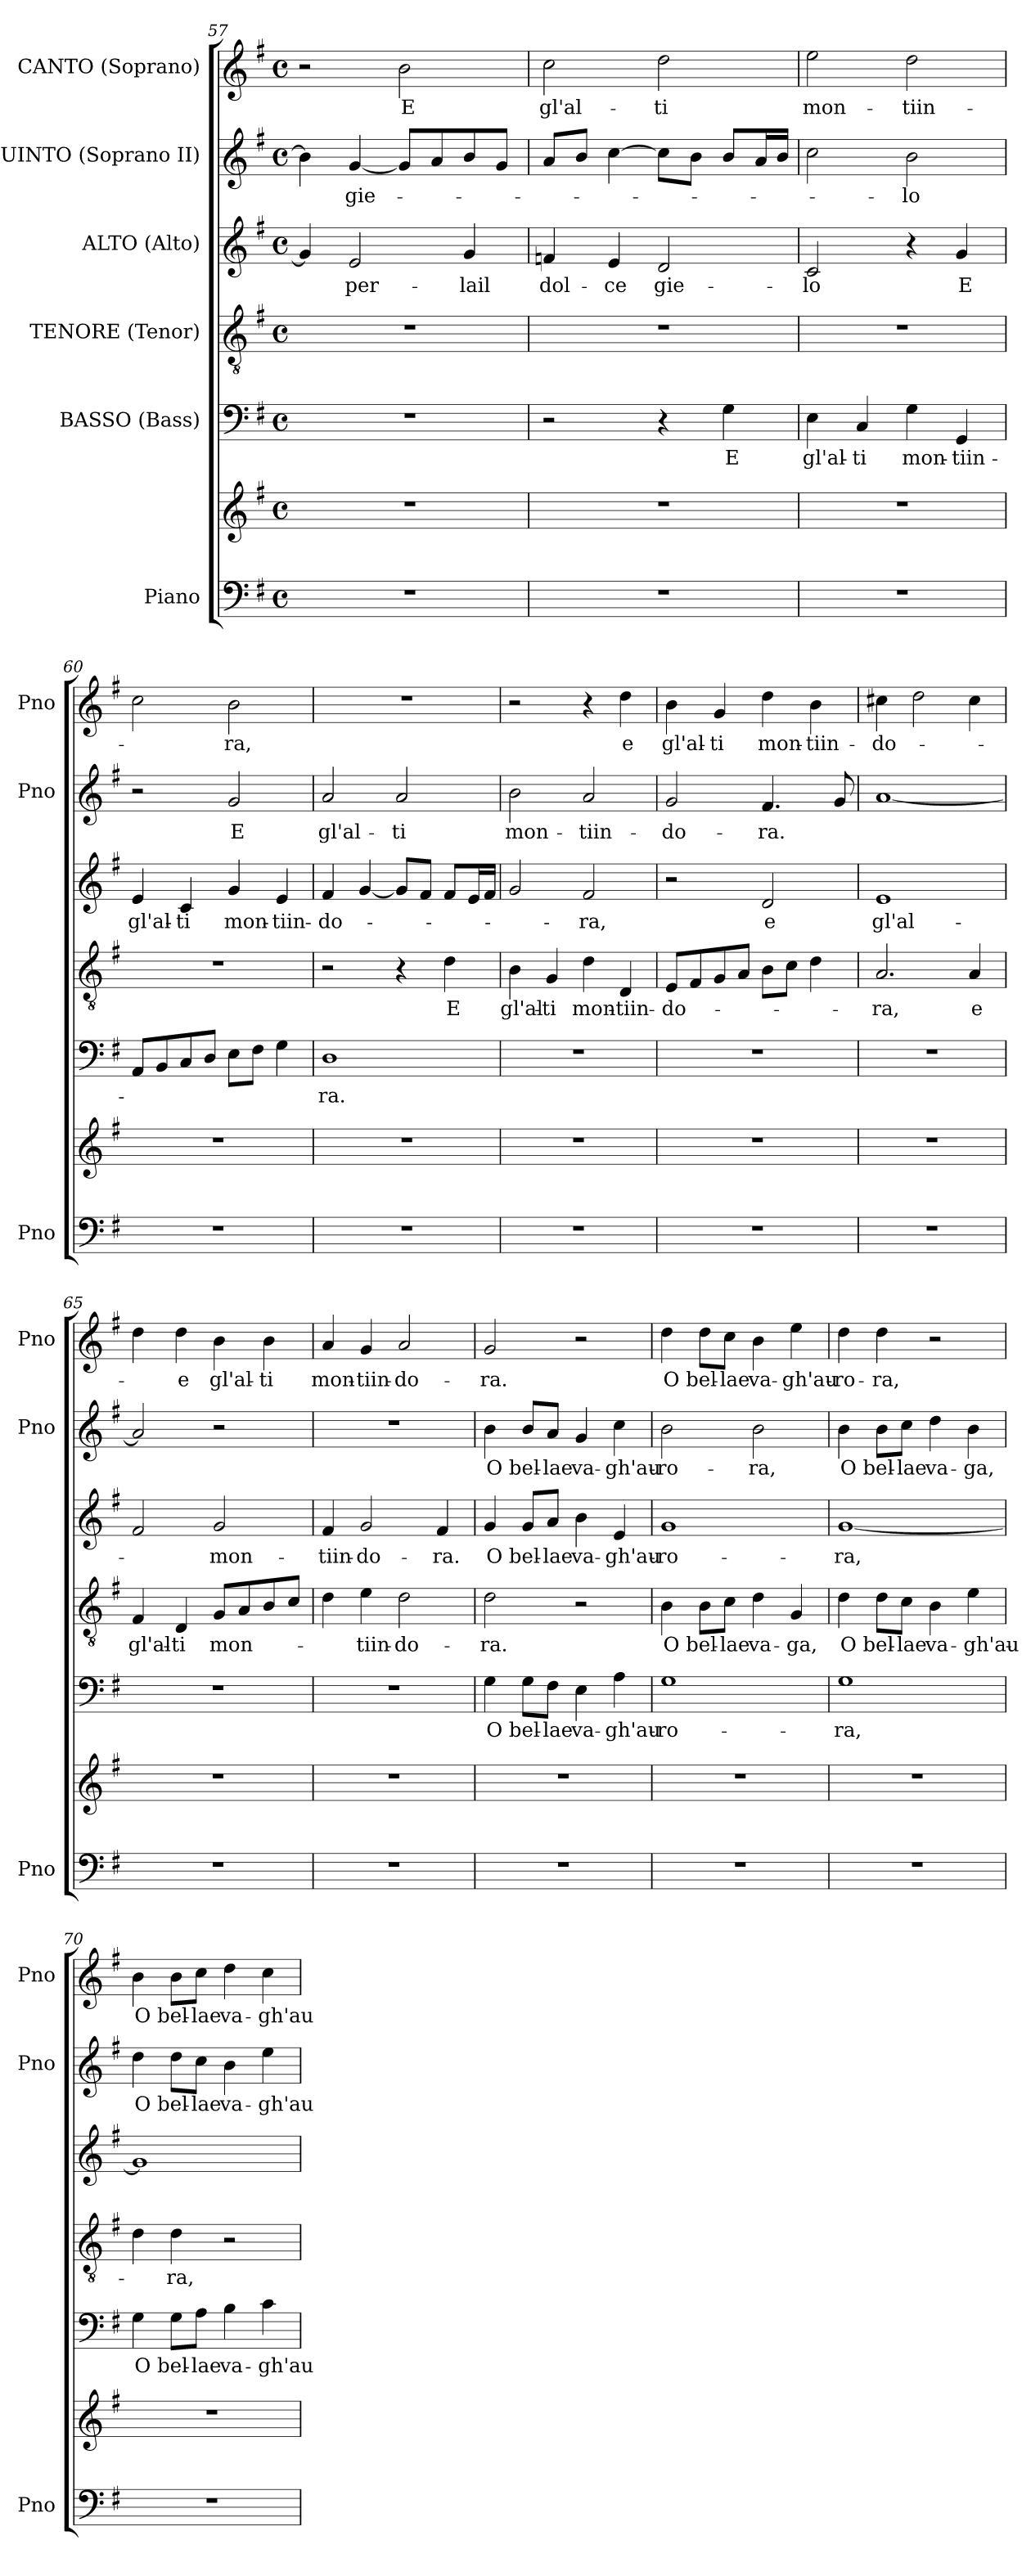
**kern	**kern	**kern	**text	**kern	**text	**kern	**text	**kern	**text	**kern	**text
*part6	*part6	*part5	*part5	*part4	*part4	*part3	*part3	*part2	*part2	*part1	*part1
*staff7	*staff6	*staff5	*staff5	*staff4	*staff4	*staff3	*staff3	*staff2	*staff2	*staff1	*staff1
*I"Piano	*	*I"BASSO (Bass)	*	*I"TENORE (Tenor)	*	*I"ALTO (Alto)	*	*I"QUINTO (Soprano II)	*	*I"CANTO (Soprano)	*
*I'Pno	*	*	*	*	*	*	*	*I'Pno	*	*I'Pno	*
*clefF4	*clefG2	*clefF4	*	*clefGv2	*	*clefG2	*	*clefG2	*	*clefG2	*
*k[f#]	*k[f#]	*k[f#]	*	*k[f#]	*	*k[f#]	*	*k[f#]	*	*k[f#]	*
*G:	*G:	*G:	*	*G:	*	*G:	*	*G:	*	*G:	*
*M4/4	*M4/4	*M4/4	*	*M4/4	*	*M4/4	*	*M4/4	*	*M4/4	*
*met(c)	*met(c)	*met(c)	*	*met(c)	*	*met(c)	*	*met(c)	*	*met(c)	*
=57	=57	=57	=57	=57	=57	=57	=57	=57	=57	=57	=57
1r	1r	1r	.	1r	.	4g/]	.	4b\]	.	2r	.
.	.	.	.	.	.	2e/	-per-	[4g/	gie-	.	.
.	.	.	.	.	.	.	.	8g/L]	.	2b\	E
.	.	.	.	.	.	.	.	8a/	.	.	.
.	.	.	.	.	.	4g/	-lail	8b/	.	.	.
.	.	.	.	.	.	.	.	8g/J	.	.	.
=58	=58	=58	=58	=58	=58	=58	=58	=58	=58	=58	=58
1r	1r	2r	.	1r	.	4fn/	dol-	8a/L	.	2cc\	gl'al-
.	.	.	.	.	.	.	.	8b/J	.	.	.
.	.	.	.	.	.	4e/	-ce	[4cc\	.	.	.
.	.	4r	.	.	.	2d/	gie-	8cc\L]	.	2dd\	-ti
.	.	.	.	.	.	.	.	8b\J	.	.	.
.	.	4G\	E	.	.	.	.	8b/L	.	.	.
.	.	.	.	.	.	.	.	16a/L	.	.	.
.	.	.	.	.	.	.	.	16b/JJ	.	.	.
=59	=59	=59	=59	=59	=59	=59	=59	=59	=59	=59	=59
1r	1r	4E\	gl'al-	1r	.	2c/	-lo	2cc\	.	2ee\	mon-
.	.	4C/	-ti	.	.	.	.	.	.	.	.
.	.	4G\	mon-	.	.	4r	.	2b\	-lo	2dd\	-tiin-
.	.	4GG/	-tiin-	.	.	4g/	E	.	.	.	.
!!LO:PB:g=z
=60	=60	=60	=60	=60	=60	=60	=60	=60	=60	=60	=60
1r	1r	8AA/L	-­	1r	.	4e/	gl'al-	2r	.	2cc\	-­
.	.	8BB/	.	.	.	.	.	.	.	.	.
.	.	8C/	.	.	.	4c/	-ti	.	.	.	.
.	.	8D/J	.	.	.	.	.	.	.	.	.
.	.	8E\L	.	.	.	4g/	mon-	2g/	E	2b\	ra,
.	.	8F#\J	.	.	.	.	.	.	.	.	.
.	.	4G\	.	.	.	4e/	-tiin-	.	.	.	.
=61	=61	=61	=61	=61	=61	=61	=61	=61	=61	=61	=61
1r	1r	1D	ra.	2r	.	4f#/	-do-	2a/	gl'al-	1r	.
.	.	.	.	.	.	[4g/	.	.	.	.	.
.	.	.	.	4r	.	8g/L]	.	2a/	-ti	.	.
.	.	.	.	.	.	8f#/J	.	.	.	.	.
.	.	.	.	4d\	E	8f#/L	.	.	.	.	.
.	.	.	.	.	.	16e/L	.	.	.	.	.
.	.	.	.	.	.	16f#/JJ	.	.	.	.	.
=62	=62	=62	=62	=62	=62	=62	=62	=62	=62	=62	=62
1r	1r	1r	.	4B\	gl'al-	2g/	.	2b\	mon-	2r	.
.	.	.	.	4G/	-ti	.	.	.	.	.	.
.	.	.	.	4d\	mon-	2f#/	-ra,	2a/	-tiin-	4r	.
.	.	.	.	4D/	-tiin-	.	.	.	.	4dd\	e
=63	=63	=63	=63	=63	=63	=63	=63	=63	=63	=63	=63
1r	1r	1r	.	8E/L	-do-	2r	.	2g/	-do-	4b\	gl'al-
.	.	.	.	8F#/	.	.	.	.	.	.	.
.	.	.	.	8G/	.	.	.	.	.	4g/	-ti
.	.	.	.	8A/J	.	.	.	.	.	.	.
.	.	.	.	8B\L	.	2d/	e	4.f#/	-ra.	4dd\	mon-
.	.	.	.	8c\J	.	.	.	.	.	.	.
.	.	.	.	4d\	.	.	.	.	.	4b\	-tiin-
.	.	.	.	.	.	.	.	8g/	.	.	.
=64	=64	=64	=64	=64	=64	=64	=64	=64	=64	=64	=64
1r	1r	1r	.	2.A/	-ra,	1e	gl'al-	[1a	.	4cc#X\	-do-
.	.	.	.	.	.	.	.	.	.	2dd\	.
.	.	.	.	4A/	e	.	.	.	.	4cc#\	.
!!LO:LB:g=z
=65	=65	=65	=65	=65	=65	=65	=65	=65	=65	=65	=65
1r	1r	1r	.	4F#/	gl'al-	2f#/	­	2a/]	.	4dd\	­
.	.	.	.	4D/	-ti	.	.	.	.	4dd\	e
.	.	.	.	8G/L	mon-	2g/	mon-	2r	.	4b\	gl'al-
.	.	.	.	8A/	.	.	.	.	.	.	.
.	.	.	.	8B/	.	.	.	.	.	4b\	-ti
.	.	.	.	8c/J	.	.	.	.	.	.	.
=66	=66	=66	=66	=66	=66	=66	=66	=66	=66	=66	=66
1r	1r	1r	.	4d\	.	4f#/	-tiin-	1r	.	4a/	mon-
.	.	.	.	4e\	-tiin-	2g/	-do-	.	.	4g/	-tiin-
.	.	.	.	2d\	-do-	.	.	.	.	2a/	-do-
.	.	.	.	.	.	4f#/	-ra.	.	.	.	.
=67	=67	=67	=67	=67	=67	=67	=67	=67	=67	=67	=67
1r	1r	4G\	O	2d\	-ra.	4g/	O	4b\	O	2g/	-ra.
.	.	8G\L	bel-	.	.	8g/L	bel-	8b/L	bel-	.	.
.	.	8F#\J	-lae	.	.	8a/J	-lae	8a/J	-lae	.	.
.	.	4E\	va-	2r	.	4b\	va-	4g/	va-	2r	.
.	.	4A\	-gh'au-	.	.	4e/	-gh'au-	4cc\	-gh'au-	.	.
=68	=68	=68	=68	=68	=68	=68	=68	=68	=68	=68	=68
1r	1r	1G	-ro-	4B\	O	1g	-ro-	2b\	-ro-	4dd\	O
.	.	.	.	8B\L	bel-	.	.	.	.	8dd\L	bel-
.	.	.	.	8c\J	-lae	.	.	.	.	8cc\J	-lae
.	.	.	.	4d\	va-	.	.	2b\	-ra,	4b\	va-
.	.	.	.	4G/	-ga,	.	.	.	.	4ee\	-gh'au-
=69	=69	=69	=69	=69	=69	=69	=69	=69	=69	=69	=69
1r	1r	1G	-ra,	4d\	O	[1g	-ra,	4b\	O	4dd\	-ro-
.	.	.	.	8d\L	bel-	.	.	8b\L	bel-	4dd\	-ra,
.	.	.	.	8c\J	-lae	.	.	8cc\J	-lae	.	.
.	.	.	.	4B\	va-	.	.	4dd\	va-	2r	.
.	.	.	.	4e\	-gh'au-	.	.	4b\	-ga,	.	.
!!LO:LB:g=z
=70	=70	=70	=70	=70	=70	=70	=70	=70	=70	=70	=70
1r	1r	4G\	O	4d\	-­	1g]	.	4dd\	O	4b\	O
.	.	8G\L	bel-	4d\	ra,	.	.	8dd\L	bel-	8b\L	bel-
.	.	8A\J	-lae	.	.	.	.	8cc\J	-lae	8cc\J	-lae
.	.	4B\	va-	2r	.	.	.	4b\	va-	4dd\	va-
.	.	4c\	-gh'au-	.	.	.	.	4ee\	-gh'au-	4cc\	-gh'au-
=	=	=	=	=	=	=	=	=	=	=	=
*-	*-	*-	*-	*-	*-	*-	*-	*-	*-	*-	*-
